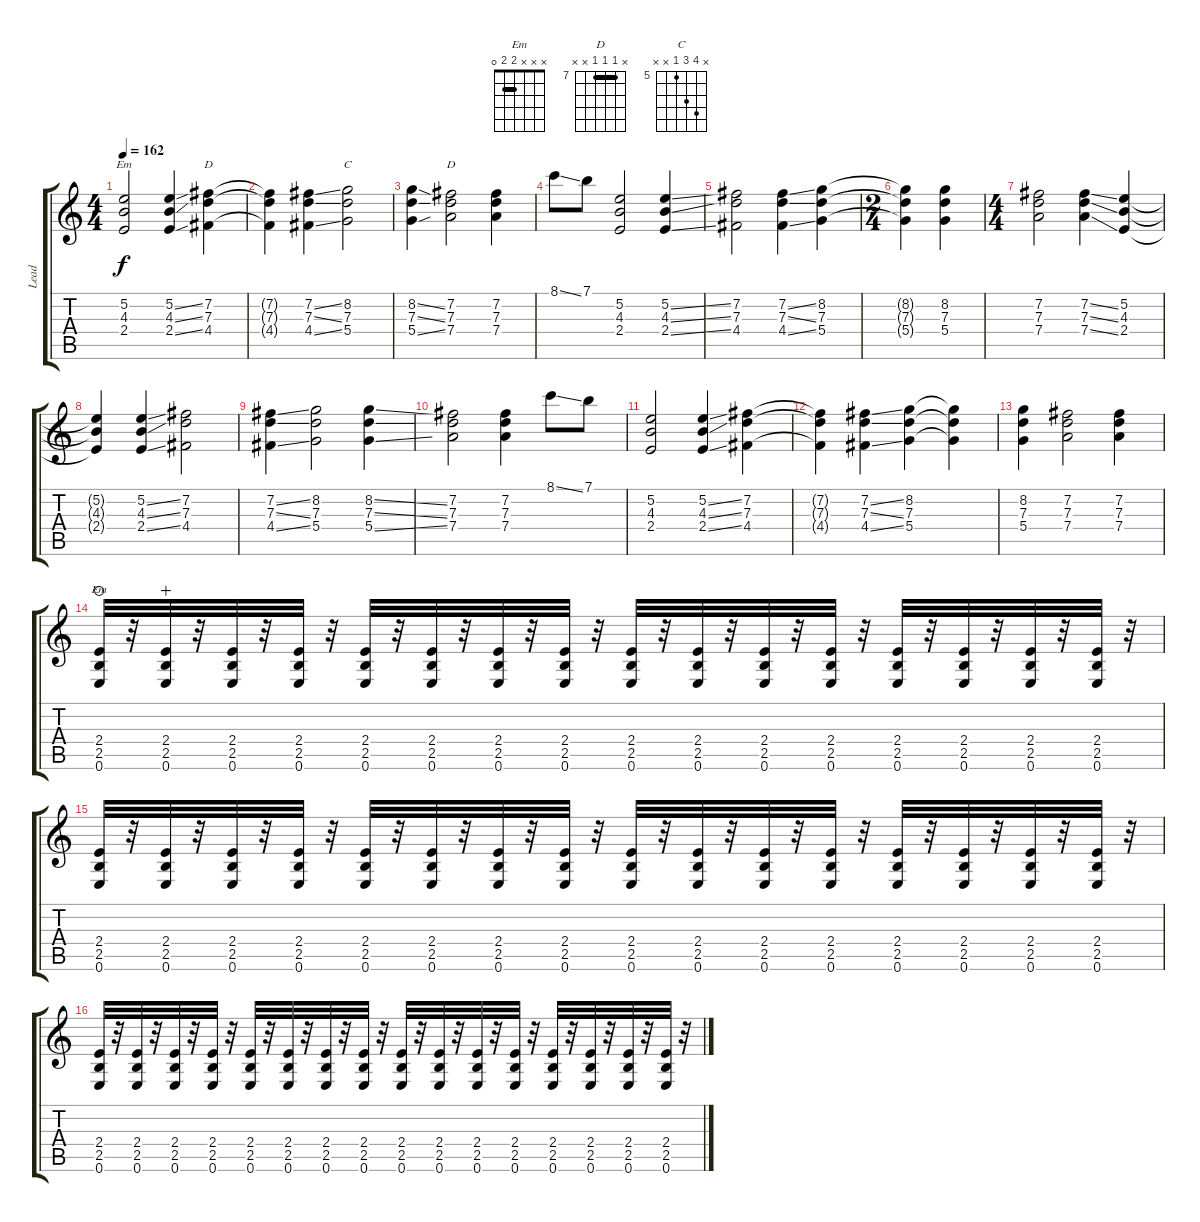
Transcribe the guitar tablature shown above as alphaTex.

\track ("Lead" "Lead") {instrument acousticguitarsteel}
\staff {score tabs}
\tuning (E4 B3 G3 D3 A2 E2) {hide}
\chord ("Em" x 5 4 2 x x)
\chord ("D" x 7 7 4 x x) {firstfret 4 barre 7}
\chord ("C" x 8 7 5 x x) {firstfret 5}
\chord ("D" x 7 7 7 x x) {firstfret 7 barre 7}
\chord ("Em" x x x 2 2 0) {barre 2}
\ts (4 4)
\tempo 162
\clef g2
\ks c
(5.2 4.3 2.4).2{ch "Em" dy f volume 10 instrument overdrivenguitar} (5.2{ss} 4.3{ss} 2.4{ss}).4 (7.2 7.3 4.4).4{ch "D"} |
(7.2{t} 7.3{t} 4.4{t}).4 (7.2{ss} 7.3{ss} 4.4{ss}).4 (8.2 7.3 5.4).2{ch "C"} |
(8.2{ss} 7.3{ss} 5.4{ss}).4 (7.2 7.3 7.4).2{ch "D"} (7.2 7.3 7.4).4 |
8.1{ss}.8 7.1.8 (5.2 4.3 2.4).2 (5.2{ss} 4.3{ss} 2.4{ss}).4 |
(7.2 7.3 4.4).2 (7.2{ss} 7.3{ss} 4.4{ss}).4 (8.2 7.3 5.4).4 |
\ts (2 4)
(8.2{t} 7.3{t} 5.4{t}).4 (8.2 7.3 5.4).4 |
\ts (4 4)
(7.2 7.3 7.4).2 (7.2{ss} 7.3{ss} 7.4{ss}).4 (5.2 4.3 2.4).4 |
(5.2{t} 4.3{t} 2.4{t}).4 (5.2{ss} 4.3{ss} 2.4{ss}).4 (7.2 7.3 4.4).2 |
(7.2{ss} 7.3{ss} 4.4{ss}).4 (8.2 7.3 5.4).2 (8.2{ss} 7.3{ss} 5.4{ss}).4 |
(7.2 7.3 7.4).2 (7.2 7.3 7.4).4 8.1{ss}.8 7.1.8 |
(5.2 4.3 2.4).2 (5.2{ss} 4.3{ss} 2.4{ss}).4 (7.2 7.3 4.4).4 |
(7.2{t} 7.3{t} 4.4{t}).4 (7.2{ss} 7.3{ss} 4.4{ss}).4 (8.2 7.3 5.4).4 (8.2{t} 7.3{t} 5.4{t}).4 |
(8.2 7.3 5.4).4 (7.2 7.3 7.4).2 (7.2 7.3 7.4).4 |
(2.4 2.5 0.6).32{ch "Em" volume 12 instrument distortionguitar waho} r.32 (2.4 2.5 0.6).32{wahc} r.32 (2.4 2.5 0.6).32 r.32 (2.4 2.5 0.6).32 r.32 (2.4 2.5 0.6).32 r.32 (2.4 2.5 0.6).32 r.32 (2.4 2.5 0.6).32 r.32 (2.4 2.5 0.6).32 r.32 (2.4 2.5 0.6).32 r.32 (2.4 2.5 0.6).32 r.32 (2.4 2.5 0.6).32 r.32 (2.4 2.5 0.6).32 r.32 (2.4 2.5 0.6).32 r.32 (2.4 2.5 0.6).32 r.32 (2.4 2.5 0.6).32 r.32 (2.4 2.5 0.6).32 r.32 |
(2.4 2.5 0.6).32 r.32 (2.4 2.5 0.6).32 r.32 (2.4 2.5 0.6).32 r.32 (2.4 2.5 0.6).32{volume 11} r.32 (2.4 2.5 0.6).32 r.32 (2.4 2.5 0.6).32 r.32 (2.4 2.5 0.6).32 r.32 (2.4 2.5 0.6).32{volume 9} r.32 (2.4 2.5 0.6).32 r.32 (2.4 2.5 0.6).32 r.32 (2.4 2.5 0.6).32 r.32 (2.4 2.5 0.6).32 r.32 (2.4 2.5 0.6).32{volume 7} r.32 (2.4 2.5 0.6).32 r.32 (2.4 2.5 0.6).32 r.32 (2.4 2.5 0.6).32 r.32 |
(2.4 2.5 0.6).32 r.32 (2.4 2.5 0.6).32{volume 5} r.32 (2.4 2.5 0.6).32 r.32 (2.4 2.5 0.6).32 r.32 (2.4 2.5 0.6).32{volume 4} r.32 (2.4 2.5 0.6).32 r.32 (2.4 2.5 0.6).32 r.32 (2.4 2.5 0.6).32{volume 3} r.32 (2.4 2.5 0.6).32 r.32 (2.4 2.5 0.6).32{volume 2} r.32 (2.4 2.5 0.6).32 r.32 (2.4 2.5 0.6).32{volume 1} r.32 (2.4 2.5 0.6).32 r.32 (2.4 2.5 0.6).32 r.32 (2.4 2.5 0.6).32 r.32 (2.4 2.5 0.6).32 r.32
